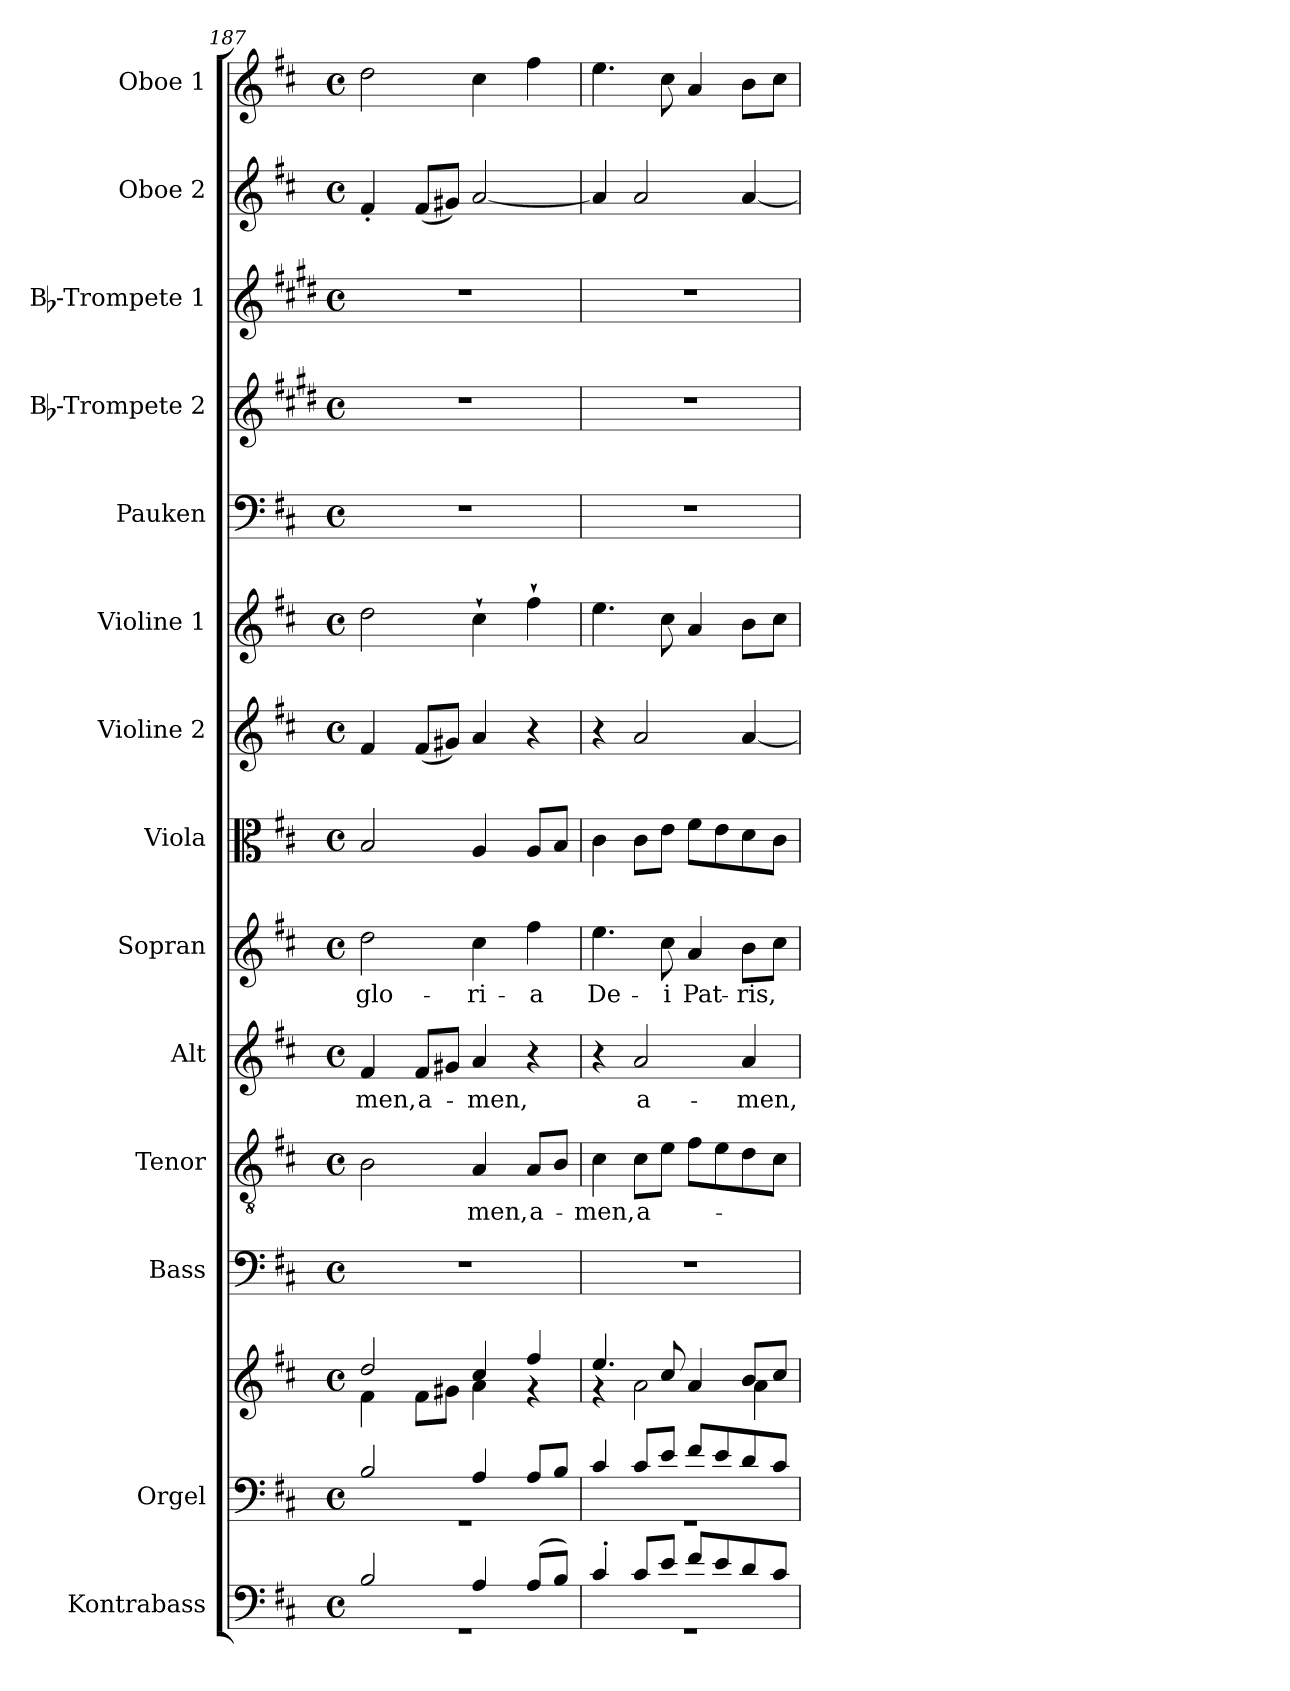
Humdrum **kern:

**kern	**kern	**kern	**kern	**kern	**text	**kern	**text	**kern	**text	**kern	**kern	**kern	**kern	**kern	**kern	**kern	**kern
*part14	*part13	*part13	*part12	*part11	*part11	*part10	*part10	*part9	*part9	*part8	*part7	*part6	*part5	*part4	*part3	*part2	*part1
*staff15	*staff14	*staff13	*staff12	*staff11	*staff11	*staff10	*staff10	*staff9	*staff9	*staff8	*staff7	*staff6	*staff5	*staff4	*staff3	*staff2	*staff1
*I"Kontrabass	*I"Orgel	*	*I"Bass	*I"Tenor	*	*I"Alt	*	*I"Sopran	*	*I"Viola	*I"Violine 2	*I"Violine 1	*I"Pauken	*I"Bb-Trompete 2	*I"Bb-Trompete 1	*I"Oboe 2	*I"Oboe 1
*I'Kb.	*I'Org.	*	*I'B.	*I'T.	*	*I'A.	*	*I'S.	*	*I'Vla.	*I'Vl. 2	*I'Vl. 1	*I'Pk.	*I'Bb Trp. 2	*I'Bb Trp. 1	*I'Ob. 2	*I'Ob. 1
*clefF4	*clefF4	*clefG2	*clefF4	*clefGv2	*	*clefG2	*	*clefG2	*	*clefC3	*clefG2	*clefG2	*clefF4	*clefG2	*clefG2	*clefG2	*clefG2
*ITrd7c12	*	*	*	*	*	*	*	*	*	*	*	*	*	*ITrd1c2	*ITrd1c2	*	*
*k[f#c#]	*k[f#c#]	*k[f#c#]	*k[f#c#]	*k[f#c#]	*	*k[f#c#]	*	*k[f#c#]	*	*k[f#c#]	*k[f#c#]	*k[f#c#]	*k[f#c#]	*k[f#c#]	*k[f#c#]	*k[f#c#]	*k[f#c#]
*D:	*D:	*D:	*D:	*D:	*	*D:	*	*D:	*	*D:	*D:	*D:	*D:	*D:	*D:	*D:	*D:
*M4/4	*M4/4	*M4/4	*M4/4	*M4/4	*	*M4/4	*	*M4/4	*	*M4/4	*M4/4	*M4/4	*M4/4	*M4/4	*M4/4	*M4/4	*M4/4
*met(c)	*met(c)	*met(c)	*met(c)	*met(c)	*	*met(c)	*	*met(c)	*	*met(c)	*met(c)	*met(c)	*met(c)	*met(c)	*met(c)	*met(c)	*met(c)
=187	=187	=187	=187	=187	=187	=187	=187	=187	=187	=187	=187	=187	=187	=187	=187	=187	=187
*^	*^	*^	*	*	*	*	*	*	*	*	*	*	*	*	*	*	*
!	!	!	!	!	!	!	!	!	!	!LO:LY:b	!	!LO:LY:b	!	!	!	!	!	!	!	!
2BB/	1rGG	2B/	1rGG	2dd/	4f#\	1r	2B\	.	4f#/	-men,	2dd\	glo-	2B/	4f#/	2dd\	1r	1r	1r	4f#'</	2dd\
!	!	!	!	!	!	!	!	!	!	!LO:LY:b	!	!	!	!	!	!	!	!	!	!
.	.	.	.	.	8f#\L	.	.	.	8f#/L	a-	.	.	.	(<8f#/L	.	.	.	.	(<8f#/L	.
.	.	.	.	.	8g#X\J	.	.	.	8g#X/J	.	.	.	.	8g#X/J)	.	.	.	.	8g#X/J)	.
!	!	!	!	!	!	!	!	!LO:LY:b	!	!LO:LY:b	!	!LO:LY:b	!	!	!	!	!	!	!	!
4AA/	.	4A/	.	4cc#/	4a\	.	4A/	-men,	4a/	-men,	4cc#\	-ri-	4A/	4a/	4cc#`>\	.	.	.	[2a/	4cc#\
!	!	!	!	!	!	!	!	!LO:LY:b	!	!	!	!LO:LY:b	!	!	!	!	!	!	!	!
(<8AA/L	.	8A/L	.	4ff#/	4rf	.	8A/L	a-	4r	.	4ff#\	-a	8A/L	4r	4ff#`>\	.	.	.	.	4ff#\
8BB/J)	.	8B/J	.	.	.	.	8B/J	.	.	.	.	.	8B/J	.	.	.	.	.	.	.
=188	=188	=188	=188	=188	=188	=188	=188	=188	=188	=188	=188	=188	=188	=188	=188	=188	=188	=188	=188	=188
!	!	!	!	!	!	!	!	!LO:LY:b	!	!	!	!LO:LY:b	!	!	!	!	!	!	!	!
4C#'</	1rGG	4c#/	1rGG	4.ee/	4rf	1r	4c#\	-men,	4r	.	4.ee\	De-	4c#\	4r	4.ee\	1r	1r	1r	4a/]	4.ee\
!	!	!	!	!	!	!	!	!LO:LY:b	!	!LO:LY:b	!	!	!	!	!	!	!	!	!	!
8C#/L	.	8c#/L	.	.	2a\	.	8c#\L	a-	2a/	a-	.	.	8c#\L	2a/	.	.	.	.	2a/	.
!	!	!	!	!	!	!	!	!	!	!	!	!LO:LY:b	!	!	!	!	!	!	!	!
8E/J	.	8e/J	.	8cc#/	.	.	8e\J	.	.	.	8cc#\	-i	8e\J	.	8cc#\	.	.	.	.	8cc#\
!	!	!	!	!	!	!	!	!	!	!	!	!LO:LY:b	!	!	!	!	!	!	!	!
8F#/L	.	8f#/L	.	4a/	.	.	8f#\L	.	.	.	4a/	Pat-	8f#\L	.	4a/	.	.	.	.	4a/
8E/	.	8e/	.	.	.	.	8e\	.	.	.	.	.	8e\	.	.	.	.	.	.	.
!	!	!	!	!	!	!	!	!	!	!LO:LY:b	!	!LO:LY:b	!	!	!	!	!	!	!	!
8D/	.	8d/	.	8b/L	4a\	.	8d\	.	4a/	-men,	8b\L	-ris,	8d\	[4a/	8b\L	.	.	.	[4a/	8b\L
8C#/J	.	8c#/J	.	8cc#/J	.	.	8c#\J	.	.	.	8cc#\J	.	8c#\J	.	8cc#\J	.	.	.	.	8cc#\J
*v	*v	*	*	*	*	*	*	*	*	*	*	*	*	*	*	*	*	*	*	*
*	*v	*v	*	*	*	*	*	*	*	*	*	*	*	*	*	*	*	*	*
*	*	*v	*v	*	*	*	*	*	*	*	*	*	*	*	*	*	*	*
=	=	=	=	=	=	=	=	=	=	=	=	=	=	=	=	=	=
*-	*-	*-	*-	*-	*-	*-	*-	*-	*-	*-	*-	*-	*-	*-	*-	*-	*-
